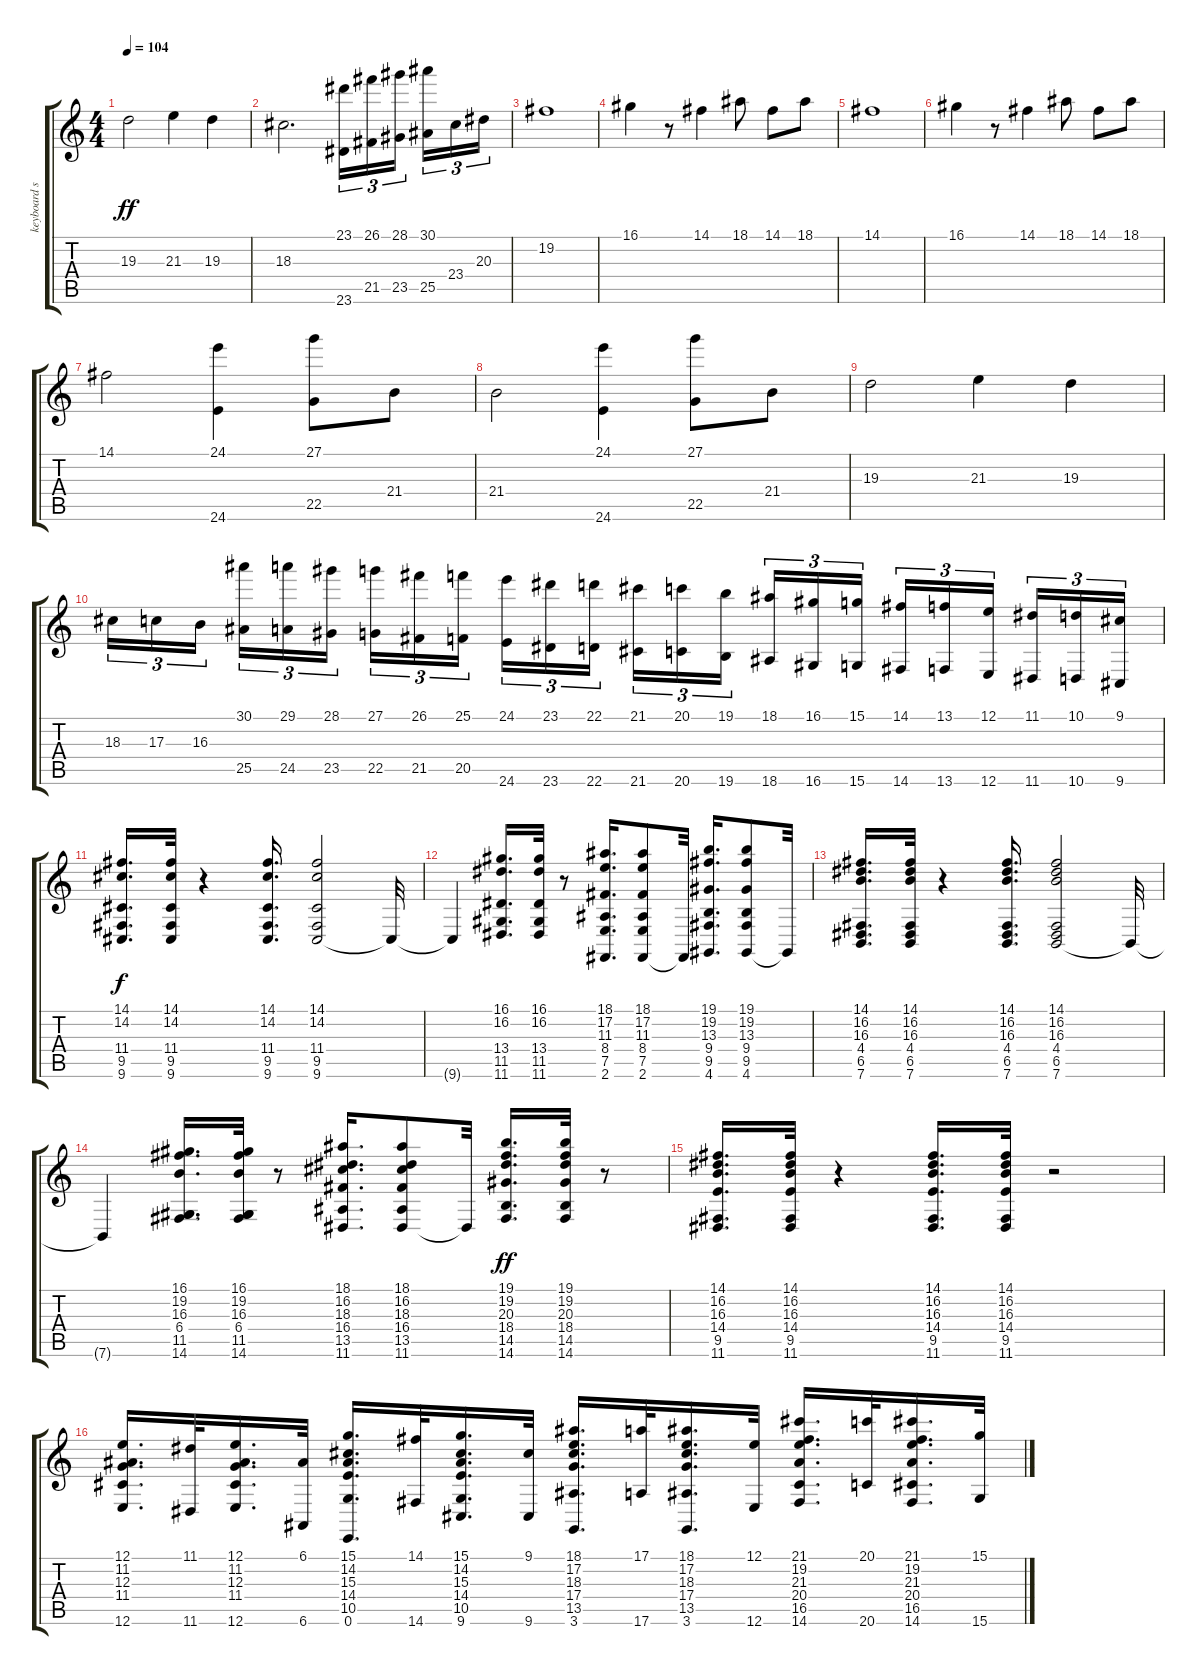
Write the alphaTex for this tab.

\track ("keyboard strings2" "keyboard s") {instrument stringensemble2}
\staff {score tabs}
\tuning (E4 B3 G3 D3 A2 E2) {hide}
\ts (4 4)
\tempo 104
\clef g2
\ks c
19.3.2{dy ff} 21.3.4 19.3.4 |
18.3.2{d} (23.1 23.6).16{tu (3 2)} (26.1 21.5).16{tu (3 2)} (28.1 23.5).16{tu (3 2) beam splitsecondary} (30.1 25.5).16{tu (3 2)} 23.4.16{tu (3 2)} 20.3.16{tu (3 2)} |
19.2.1 |
16.1.4 r.8 14.1.4 18.1.8 14.1.8 18.1.8 |
14.1.1 |
16.1.4 r.8 14.1.4 18.1.8 14.1.8 18.1.8 |
14.1.2 (24.1 24.6).4 (27.1 22.5).8 21.4.8 |
21.4.2 (24.1 24.6).4 (27.1 22.5).8 21.4.8 |
19.3.2 21.3.4 19.3.4 |
18.3.16{tu (3 2)} 17.3.16{tu (3 2)} 16.3.16{tu (3 2) beam splitsecondary} (30.1 25.5).16{tu (3 2)} (29.1 24.5).16{tu (3 2)} (28.1 23.5).16{tu (3 2)} (27.1 22.5).16{tu (3 2)} (26.1 21.5).16{tu (3 2)} (25.1 20.5).16{tu (3 2) beam splitsecondary} (24.1 24.6).16{tu (3 2)} (23.1 23.6).16{tu (3 2)} (22.1 22.6).16{tu (3 2)} (21.1 21.6).16{tu (3 2)} (20.1 20.6).16{tu (3 2)} (19.1 19.6).16{tu (3 2) beam splitsecondary} (18.1 18.6).16{tu (3 2)} (16.1 16.6).16{tu (3 2)} (15.1 15.6).16{tu (3 2)} (14.1 14.6).16{tu (3 2)} (13.1 13.6).16{tu (3 2)} (12.1 12.6).16{tu (3 2) beam splitsecondary} (11.1 11.6).16{tu (3 2)} (10.1 10.6).16{tu (3 2)} (9.1 9.6).16{tu (3 2)} |
(14.1 14.2 11.4 9.5 9.6).16{d dy f} (14.1 14.2 11.4 9.5 9.6).32 r.4 (14.1 14.2 11.4 9.5 9.6).16{d} (14.1 14.2 11.4 9.5 9.6).2 9.6{t}.32 |
9.6{t}.4 (16.1 16.2 13.4 11.5 11.6).16{d} (16.1 16.2 13.4 11.5 11.6).32 r.8 (18.1 17.2 11.3 8.4 7.5 2.6).16{d} (18.1 17.2 11.3 8.4 7.5 2.6).8 2.6{t}.32 (19.1 19.2 13.3 9.4 9.5 4.6).16{d} (19.1 19.2 13.3 9.4 9.5 4.6).8 4.6{t}.32 |
(14.1 16.2 16.3 4.4 6.5 7.6).16{d} (14.1 16.2 16.3 4.4 6.5 7.6).32 r.4 (14.1 16.2 16.3 4.4 6.5 7.6).16{d} (14.1 16.2 16.3 4.4 6.5 7.6).2 7.6{t}.32 |
7.6{t}.4 (16.1 19.2 16.3 6.4 11.5 14.6).16{d} (16.1 19.2 16.3 6.4 11.5 14.6).32 r.8 (18.1 16.2 18.3 16.4 13.5 11.6).16{d} (18.1 16.2 18.3 16.4 13.5 11.6).8 11.6{t}.32 (19.1 19.2 20.3 18.4 14.5 14.6).16{d dy ff} (19.1 19.2 20.3 18.4 14.5 14.6).32 r.8 |
(14.1 16.2 16.3 14.4 9.5 11.6).16{d} (14.1 16.2 16.3 14.4 9.5 11.6).32 r.4 (14.1 16.2 16.3 14.4 9.5 11.6).16{d} (14.1 16.2 16.3 14.4 9.5 11.6).32 r.2 |
(12.1 11.2 12.3 11.4 12.6).16{d} (11.1 11.6).32 (12.1 11.2 12.3 11.4 12.6).16{d} (6.1 6.6).32 (15.1 14.2 15.3 14.4 10.5 0.6).16{d} (14.1 14.6).32 (15.1 14.2 15.3 14.4 10.5 9.6).16{d} (9.1 9.6).32 (18.1 17.2 18.3 17.4 13.5 3.6).16{d} (17.1 17.6).32 (18.1 17.2 18.3 17.4 13.5 3.6).16{d} (12.1 12.6).32 (21.1 19.2 21.3 20.4 16.5 14.6).16{d} (20.1 20.6).32 (21.1 19.2 21.3 20.4 16.5 14.6).16{d} (15.1 15.6).32
